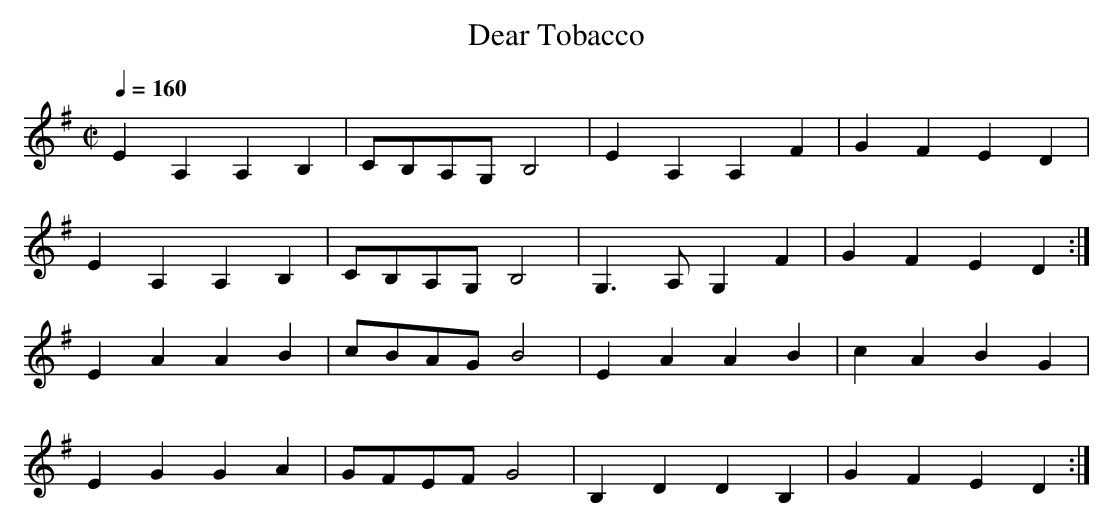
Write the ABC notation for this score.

X:1
T:Dear Tobacco
M:C|
L:1/4
Q:1/4=160
K:Gmaj clef=treble
E A, A, B, | C/2B,/2A,/2G,/2 B,2 | E A, A, F | G F E D |
E A, A, B, | C/2B,/2A,/2G,/2 B,2 | G,>A, G, F | G F E D :|
E A A B | c/2B/2A/2G/2 B2 | E A A B | c A B G |
E G G A | G/2F/2E/2F/2 G2 | B, D D B, | G F E D :|
